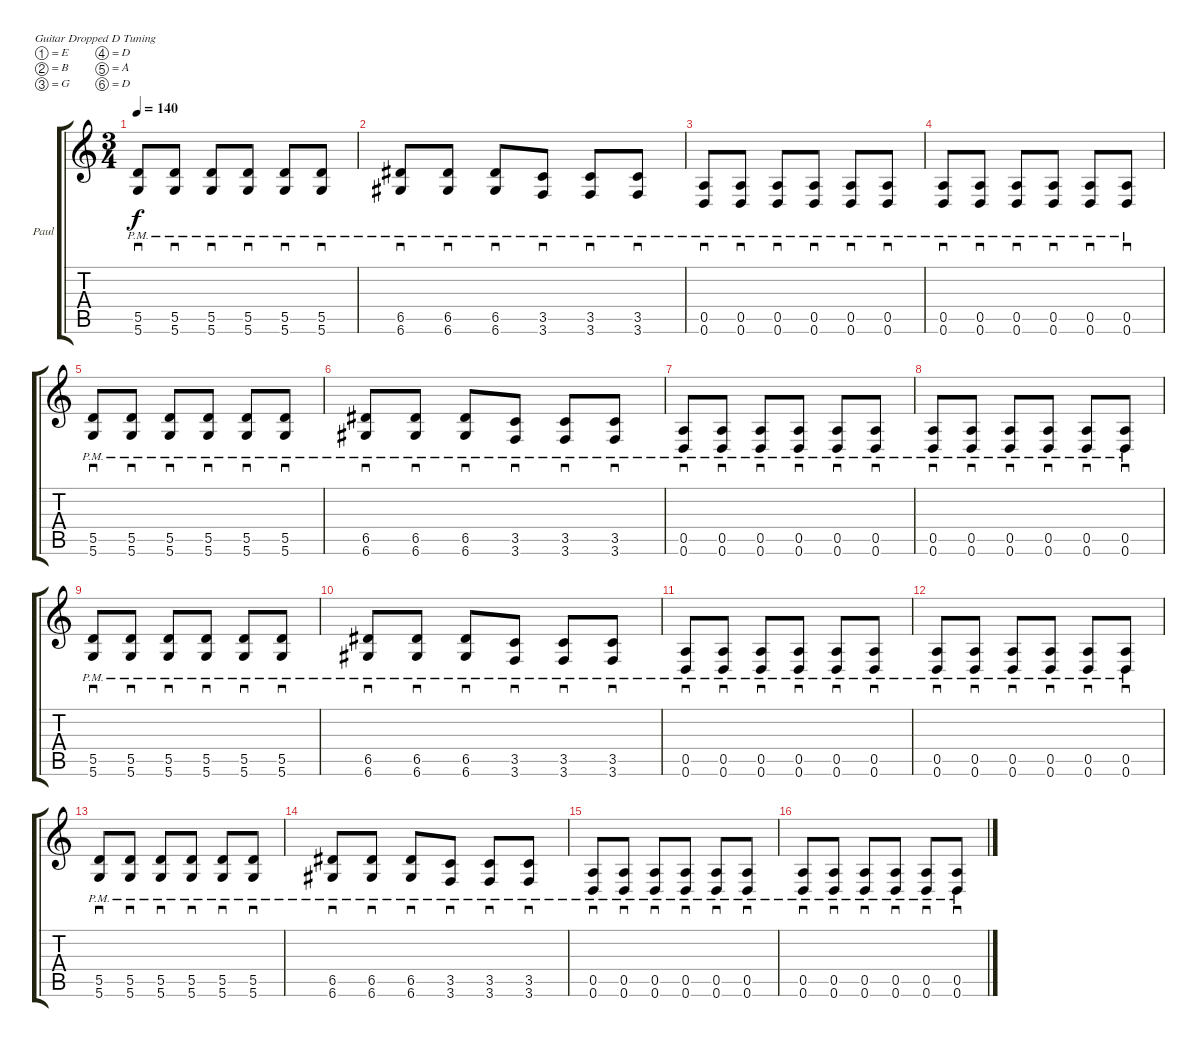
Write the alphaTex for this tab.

\bracketExtendMode groupsimilarinstruments
\firstSystemTrackNameOrientation horizontal
\otherSystemsTrackNameOrientation horizontal
\track ("Paul Landers" "Paul") {instrument overdrivenguitar}
\staff {score tabs}
\tuning (E4 B3 G3 D3 A2 D2)
\ts (3 4)
\tempo 140
\clef g2
\ks c
(5.5{pm} 5.6{pm}).8{sd dy f} (5.5{pm} 5.6{pm}).8{sd} (5.5{pm} 5.6{pm}).8{sd} (5.5{pm} 5.6{pm}).8{sd} (5.5{pm} 5.6{pm}).8{sd} (5.5{pm} 5.6{pm}).8{sd} |
(6.5{pm} 6.6{pm}).8{sd} (6.5{pm} 6.6{pm}).8{sd} (6.5{pm} 6.6{pm}).8{sd} (3.5{pm} 3.6{pm}).8{sd} (3.5{pm} 3.6{pm}).8{sd} (3.5{pm} 3.6{pm}).8{sd} |
(0.5{pm} 0.6{pm}).8{sd} (0.5{pm} 0.6{pm}).8{sd} (0.5{pm} 0.6{pm}).8{sd} (0.5{pm} 0.6{pm}).8{sd} (0.5{pm} 0.6{pm}).8{sd} (0.5{pm} 0.6{pm}).8{sd} |
(0.5{pm} 0.6{pm}).8{sd} (0.5{pm} 0.6{pm}).8{sd} (0.5{pm} 0.6{pm}).8{sd} (0.5{pm} 0.6{pm}).8{sd} (0.5{pm} 0.6{pm}).8{sd} (0.5{pm} 0.6{pm}).8{sd} |
(5.5{pm} 5.6{pm}).8{sd} (5.5{pm} 5.6{pm}).8{sd} (5.5{pm} 5.6{pm}).8{sd} (5.5{pm} 5.6{pm}).8{sd} (5.5{pm} 5.6{pm}).8{sd} (5.5{pm} 5.6{pm}).8{sd} |
(6.5{pm} 6.6{pm}).8{sd} (6.5{pm} 6.6{pm}).8{sd} (6.5{pm} 6.6{pm}).8{sd} (3.5{pm} 3.6{pm}).8{sd} (3.5{pm} 3.6{pm}).8{sd} (3.5{pm} 3.6{pm}).8{sd} |
(0.5{pm} 0.6{pm}).8{sd} (0.5{pm} 0.6{pm}).8{sd} (0.5{pm} 0.6{pm}).8{sd} (0.5{pm} 0.6{pm}).8{sd} (0.5{pm} 0.6{pm}).8{sd} (0.5{pm} 0.6{pm}).8{sd} |
(0.5{pm} 0.6{pm}).8{sd} (0.5{pm} 0.6{pm}).8{sd} (0.5{pm} 0.6{pm}).8{sd} (0.5{pm} 0.6{pm}).8{sd} (0.5{pm} 0.6{pm}).8{sd} (0.5{pm} 0.6{pm}).8{sd} |
(5.5{pm} 5.6{pm}).8{sd} (5.5{pm} 5.6{pm}).8{sd} (5.5{pm} 5.6{pm}).8{sd} (5.5{pm} 5.6{pm}).8{sd} (5.5{pm} 5.6{pm}).8{sd} (5.5{pm} 5.6{pm}).8{sd} |
(6.5{pm} 6.6{pm}).8{sd} (6.5{pm} 6.6{pm}).8{sd} (6.5{pm} 6.6{pm}).8{sd} (3.5{pm} 3.6{pm}).8{sd} (3.5{pm} 3.6{pm}).8{sd} (3.5{pm} 3.6{pm}).8{sd} |
(0.5{pm} 0.6{pm}).8{sd} (0.5{pm} 0.6{pm}).8{sd} (0.5{pm} 0.6{pm}).8{sd} (0.5{pm} 0.6{pm}).8{sd} (0.5{pm} 0.6{pm}).8{sd} (0.5{pm} 0.6{pm}).8{sd} |
(0.5{pm} 0.6{pm}).8{sd} (0.5{pm} 0.6{pm}).8{sd} (0.5{pm} 0.6{pm}).8{sd} (0.5{pm} 0.6{pm}).8{sd} (0.5{pm} 0.6{pm}).8{sd} (0.5{pm} 0.6{pm}).8{sd} |
(5.5{pm} 5.6{pm}).8{sd} (5.5{pm} 5.6{pm}).8{sd} (5.5{pm} 5.6{pm}).8{sd} (5.5{pm} 5.6{pm}).8{sd} (5.5{pm} 5.6{pm}).8{sd} (5.5{pm} 5.6{pm}).8{sd} |
(6.5{pm} 6.6{pm}).8{sd} (6.5{pm} 6.6{pm}).8{sd} (6.5{pm} 6.6{pm}).8{sd} (3.5{pm} 3.6{pm}).8{sd} (3.5{pm} 3.6{pm}).8{sd} (3.5{pm} 3.6{pm}).8{sd} |
(0.5{pm} 0.6{pm}).8{sd} (0.5{pm} 0.6{pm}).8{sd} (0.5{pm} 0.6{pm}).8{sd} (0.5{pm} 0.6{pm}).8{sd} (0.5{pm} 0.6{pm}).8{sd} (0.5{pm} 0.6{pm}).8{sd} |
(0.5{pm} 0.6{pm}).8{sd} (0.5{pm} 0.6{pm}).8{sd} (0.5{pm} 0.6{pm}).8{sd} (0.5{pm} 0.6{pm}).8{sd} (0.5{pm} 0.6{pm}).8{sd} (0.5{pm} 0.6{pm}).8{sd}
